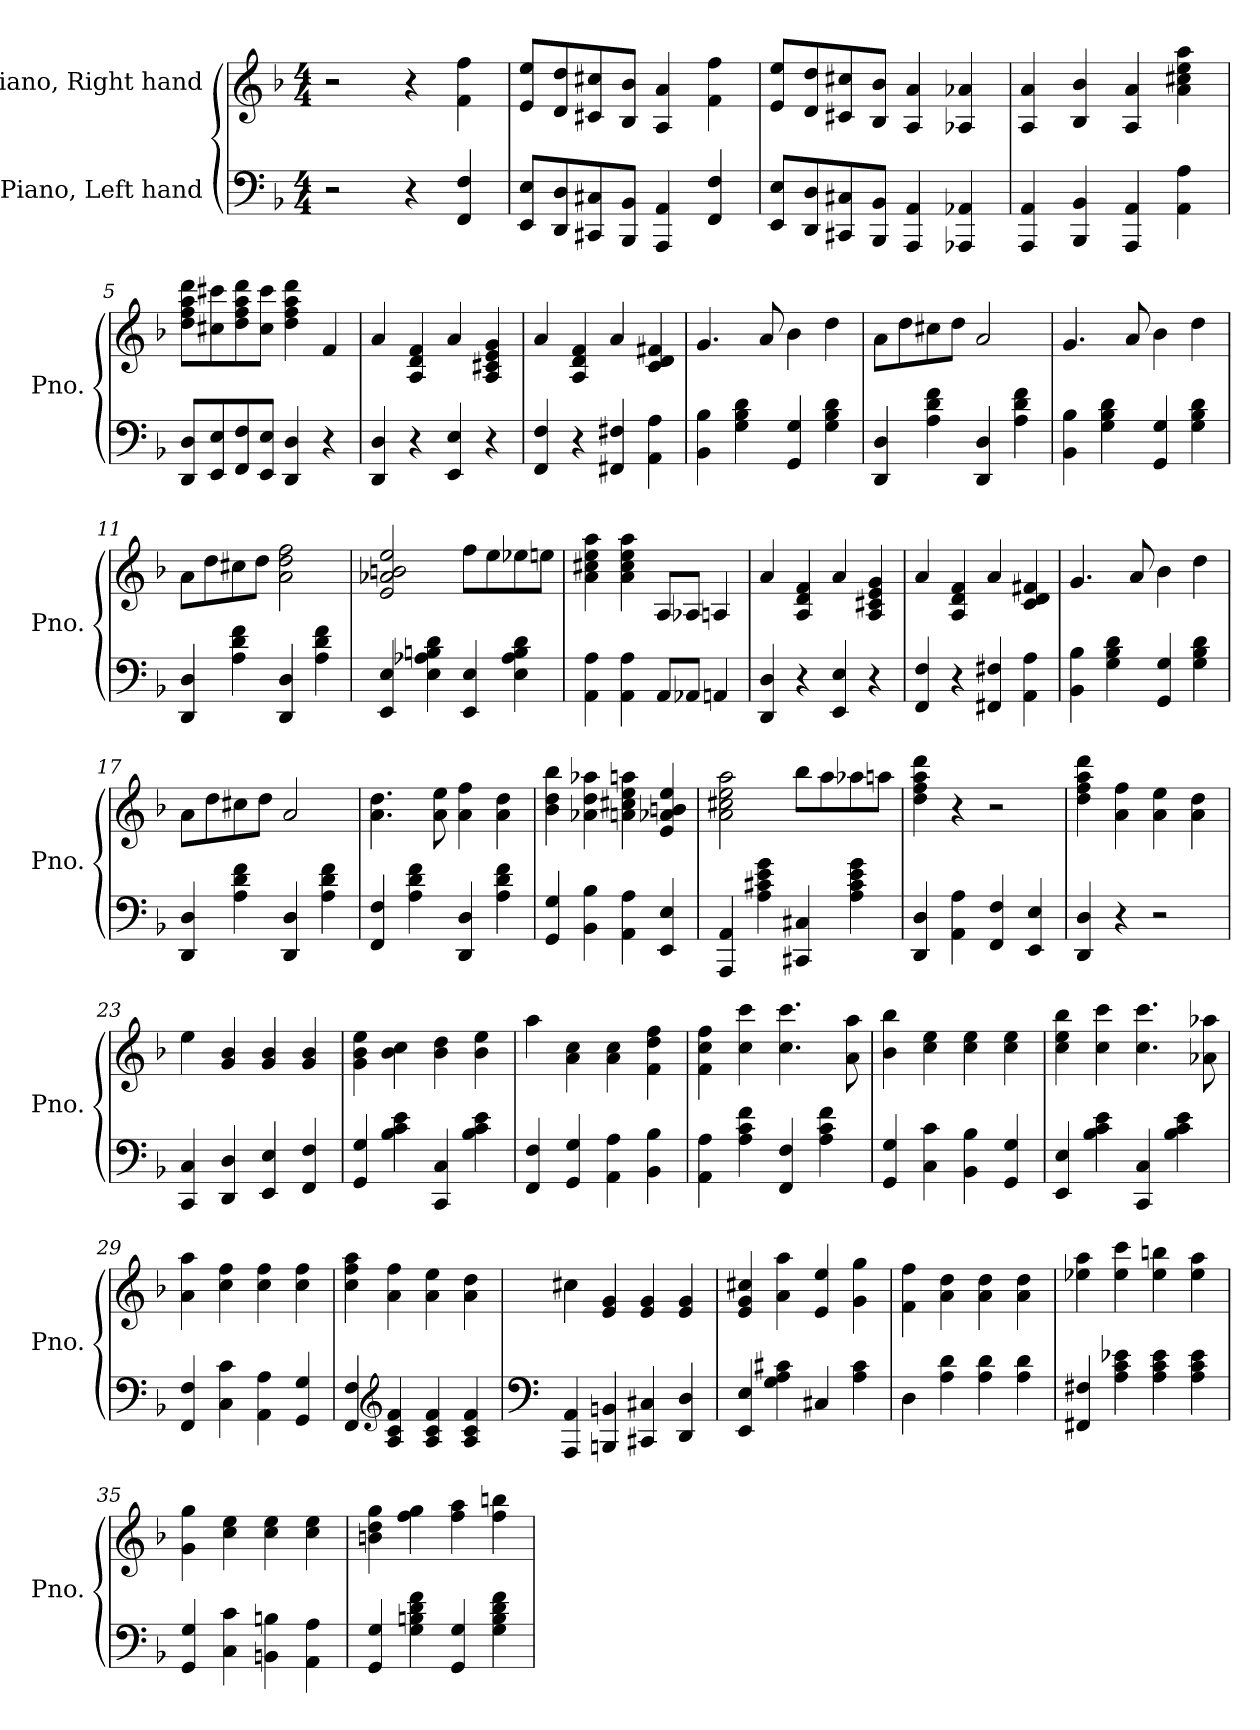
**kern	**kern
*part2	*part1
*staff2	*staff1
*I"Piano, Left hand	*I"Piano, Right hand
*I'Pno.	*I'Pno.
*clefF4	*clefG2
*k[b-]	*k[b-]
*M4/4	*M4/4
*MM120	*MM120
=1	=1
2r	2r
4r	4r
4FF/ 4F/	4f\ 4ff\
=2	=2
8EE/ 8E/L	8e/ 8ee/L
8DD/ 8D/	8d/ 8dd/
8CC#X/ 8C#X/	8c#X/ 8cc#X/
8BBB-/ 8BB-/J	8B-/ 8b-/J
4AAA/ 4AA/	4A/ 4a/
4FF/ 4F/	4f\ 4ff\
=3	=3
8EE/ 8E/L	8e/ 8ee/L
8DD/ 8D/	8d/ 8dd/
8CC#X/ 8C#X/	8c#X/ 8cc#X/
8BBB-/ 8BB-/J	8B-/ 8b-/J
4AAA/ 4AA/	4A/ 4a/
4AAA-X/ 4AA-X/	4A-X/ 4a-X/
=4	=4
4AAA/ 4AA/	4A/ 4a/
4BBB-/ 4BB-/	4B-/ 4b-/
4AAA/ 4AA/	4A/ 4a/
4AA\ 4A\	4a\ 4cc#X\ 4ee\ 4aa\
!!LO:LB:g=z
=5	=5
8DD/ 8D/L	8dd\ 8ff\ 8aa\ 8ddd\L
8EE/ 8E/	8cc#X\ 8ccc#X\
8FF/ 8F/	8dd\ 8ff\ 8aa\ 8ddd\
8EE/ 8E/J	8cc#\ 8ccc#\J
4DD/ 4D/	4dd\ 4ff\ 4aa\ 4ddd\
4r	4f/
=6	=6
4DD/ 4D/	4a/
4r	4A/ 4d/ 4f/
4EE/ 4E/	4a/
4r	4A/ 4c#X/ 4e/ 4g/
=7	=7
4FF/ 4F/	4a/
4r	4A/ 4d/ 4f/
4FF#X/ 4F#X/	4a/
4AA\ 4A\	4c/ 4d/ 4f#X/
=8	=8
4BB-\ 4B-\	4.g/
4G\ 4B-\ 4d\	.
.	8a/
4GG/ 4G/	4b-\
4G\ 4B-\ 4d\	4dd\
=9	=9
4DD/ 4D/	8a\L
.	8dd\
4A\ 4d\ 4f\	8cc#X\
.	8dd\J
4DD/ 4D/	2a/
4A\ 4d\ 4f\	.
=10	=10
4BB-\ 4B-\	4.g/
4G\ 4B-\ 4d\	.
.	8a/
4GG/ 4G/	4b-\
4G\ 4B-\ 4d\	4dd\
!!LO:LB:g=z
=11	=11
4DD/ 4D/	8a\L
.	8dd\
4A\ 4d\ 4f\	8cc#X\
.	8dd\J
4DD/ 4D/	2a\ 2dd\ 2ff\
4A\ 4d\ 4f\	.
=12	=12
4EE/ 4E/	2e/ 2a-X/ 2bn/ 2ee/
4E\ 4A-X\ 4Bn\ 4d\	.
4EE/ 4E/	8ff\L
.	8ee\
4E\ 4A-\ 4B\ 4d\	8ee-X\
.	8een\J
=13	=13
4AA\ 4A\	4a\ 4cc#X\ 4ee\ 4aa\
4AA\ 4A\	4a\ 4cc#\ 4ee\ 4aa\
8AA/L	8A/L
8AA-X/J	8A-X/J
4AAn/	4An/
=14	=14
4DD/ 4D/	4a/
4r	4A/ 4d/ 4f/
4EE/ 4E/	4a/
4r	4A/ 4c#X/ 4e/ 4g/
=15	=15
4FF/ 4F/	4a/
4r	4A/ 4d/ 4f/
4FF#X/ 4F#X/	4a/
4AA\ 4A\	4c/ 4d/ 4f#X/
!!LO:LB:g=z
=16	=16
4BB-\ 4B-\	4.g/
4G\ 4B-\ 4d\	.
.	8a/
4GG/ 4G/	4b-\
4G\ 4B-\ 4d\	4dd\
=17	=17
4DD/ 4D/	8a\L
.	8dd\
4A\ 4d\ 4f\	8cc#X\
.	8dd\J
4DD/ 4D/	2a/
4A\ 4d\ 4f\	.
=18	=18
4FF/ 4F/	4.a\ 4.dd\
4A\ 4d\ 4f\	.
.	8a\ 8ee\
4DD/ 4D/	4a\ 4ff\
4A\ 4d\ 4f\	4a\ 4dd\
=19	=19
4GG/ 4G/	4b-\ 4dd\ 4bb-\
4BB-\ 4B-\	4a-X\ 4dd\ 4aa-X\
4AA\ 4A\	4an\ 4cc#X\ 4ee\ 4aan\
4EE/ 4E/	4e/ 4a-X/ 4bn/ 4ee/
=20	=20
4AAA/ 4AA/	2a\ 2cc#X\ 2ee\ 2aa\
4A\ 4c#X\ 4e\ 4g\	.
4CC#X/ 4C#X/	8bb-\L
.	8aa\
4A\ 4c#\ 4e\ 4g\	8aa-X\
.	8aan\J
!!LO:LB:g=z
=21	=21
4DD/ 4D/	4dd\ 4ff\ 4aa\ 4ddd\
4AA\ 4A\	4r
4FF/ 4F/	2r
4EE/ 4E/	.
=22	=22
4DD/ 4D/	4dd\ 4ff\ 4aa\ 4ddd\
4r	4a\ 4ff\
2r	4a\ 4ee\
.	4a\ 4dd\
=23	=23
4CC/ 4C/	4ee\
4DD/ 4D/	4g/ 4b-/
4EE/ 4E/	4g/ 4b-/
4FF/ 4F/	4g/ 4b-/
=24	=24
4GG/ 4G/	4g\ 4b-\ 4ee\
4B-\ 4c\ 4e\	4b-\ 4cc\
4CC/ 4C/	4b-\ 4dd\
4B-\ 4c\ 4e\	4b-\ 4ee\
=25	=25
4FF/ 4F/	4aa\
4GG/ 4G/	4a\ 4cc\
4AA\ 4A\	4a\ 4cc\
4BB-\ 4B-\	4f\ 4dd\ 4ff\
=26	=26
4AA\ 4A\	4f\ 4cc\ 4ff\
4A\ 4c\ 4f\	4cc\ 4ccc\
4FF/ 4F/	4.cc\ 4.ccc\
4A\ 4c\ 4f\	.
.	8a\ 8aa\
=27	=27
4GG/ 4G/	4b-\ 4bb-\
4C\ 4c\	4cc\ 4ee\
4BB-\ 4B-\	4cc\ 4ee\
4GG/ 4G/	4cc\ 4ee\
!!LO:LB:g=z
=28	=28
4EE/ 4E/	4cc\ 4ee\ 4bb-\
4B-\ 4c\ 4e\	4cc\ 4ccc\
4CC/ 4C/	4.cc\ 4.ccc\
4B-\ 4c\ 4e\	.
.	8a-X\ 8aa-X\
=29	=29
4FF/ 4F/	4a\ 4aa\
4C\ 4c\	4cc\ 4ff\
4AA\ 4A\	4cc\ 4ff\
4GG/ 4G/	4cc\ 4ff\
=30	=30
4FF/ 4F/	4cc\ 4ff\ 4aa\
*clefG2	*
4A/ 4c/ 4f/	4a\ 4ff\
4A/ 4c/ 4f/	4a\ 4ee\
4A/ 4c/ 4f/	4a\ 4dd\
=31	=31
*clefF4	*
4AAA/ 4AA/	4cc#X\
4BBBn/ 4BBn/	4e/ 4g/
4CC#X/ 4C#X/	4e/ 4g/
4DD/ 4D/	4e/ 4g/
=32	=32
4EE/ 4E/	4e/ 4g/ 4cc#X/
4G\ 4A\ 4c#X\	4a\ 4aa\
4C#X/	4e/ 4ee/
4A\ 4c#\	4g\ 4gg\
=33	=33
4D\	4f\ 4ff\
4A\ 4d\	4a\ 4dd\
4A\ 4d\	4a\ 4dd\
4A\ 4d\	4a\ 4dd\
!!LO:PB:g=z
=34	=34
4FF#X/ 4F#X/	4ee-X\ 4aa\
4A\ 4c\ 4e-X\	4ee-\ 4ccc\
4A\ 4c\ 4e-\	4ee-\ 4bbn\
4A\ 4c\ 4e-\	4ee-\ 4aa\
=35	=35
4GG/ 4G/	4g\ 4gg\
4C\ 4c\	4cc\ 4ee\
4BBn\ 4Bn\	4cc\ 4ee\
4AA\ 4A\	4cc\ 4ee\
=36	=36
4GG/ 4G/	4bn\ 4dd\ 4gg\
4G\ 4Bn\ 4d\ 4f\	4ff\ 4gg\
4GG/ 4G/	4ff\ 4aa\
4G\ 4B\ 4d\ 4f\	4ff\ 4bbn\
=	=
*-	*-
